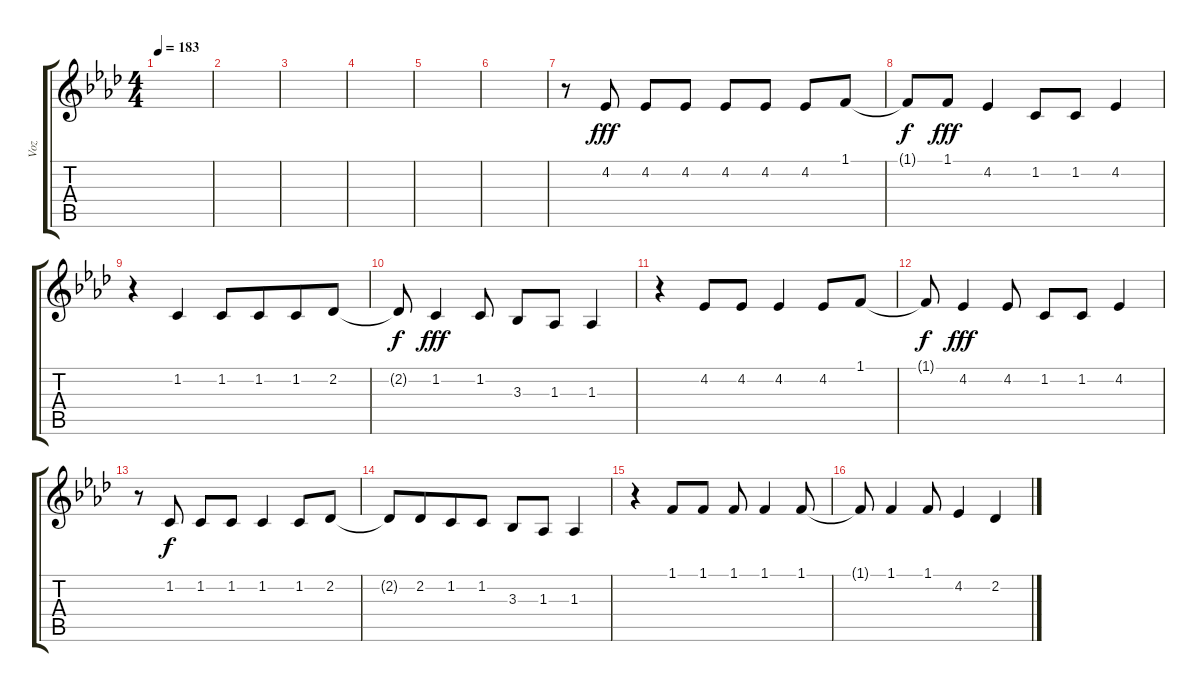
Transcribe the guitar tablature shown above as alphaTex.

\track ("Voz" "Voz") {instrument altosax}
\staff {score tabs}
\tuning (E4 B3 G3 D3 A2 E2) {hide}
\ts (4 4)
\tempo 183
\clef g2
\ks ab
|
|
|
|
|
|
r.8 4.2.8{dy fff} 4.2.8 4.2.8 4.2.8 4.2.8 4.2.8 1.1.8 |
1.1{t}.8{dy f} 1.1.8{dy fff} 4.2.4 1.2.8 1.2.8 4.2.4 |
r.4 1.2.4 1.2.8 1.2.8{beam merge} 1.2.8 2.2.8 |
2.2{t}.8{dy f} 1.2.4{dy fff} 1.2.8 3.3.8 1.3.8 1.3.4 |
r.4 4.2.8 4.2.8 4.2.4 4.2.8 1.1.8 |
1.1{t}.8{dy f} 4.2.4{dy fff} 4.2.8 1.2.8 1.2.8 4.2.4 |
r.8 1.2.8{dy f} 1.2.8 1.2.8 1.2.4 1.2.8 2.2.8 |
2.2{t}.8 2.2.8{beam merge} 1.2.8 1.2.8 3.3.8 1.3.8 1.3.4 |
r.4 1.1.8 1.1.8 1.1.8 1.1.4 1.1.8 |
1.1{t}.8 1.1.4 1.1.8 4.2.4 2.2.4
